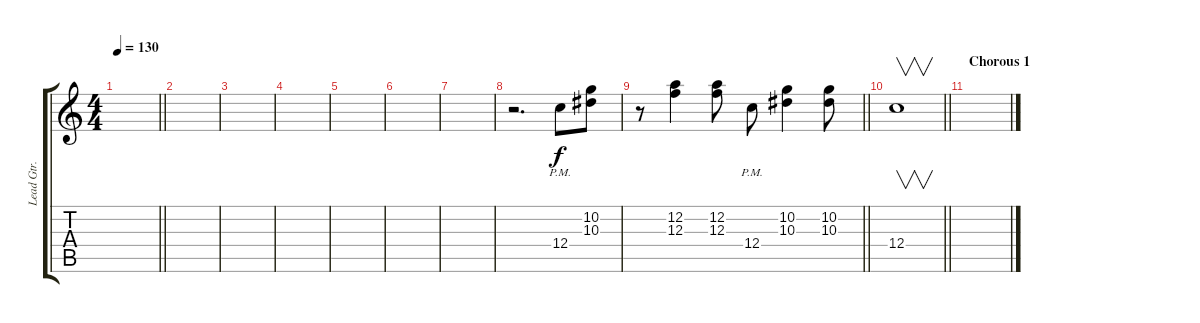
\track ("Lead Gtr." "Lead Gtr.") {instrument distortionguitar}
\staff {score tabs}
\tuning (D4 A3 F3 C3 G2 C2) {hide}
\ts (4 4)
\tempo 130
\clef g2
\barLineRight lightlight
\ks c
|
\section ("" "")
|
|
|
|
|
|
r.2{d} 12.4{pm}.8{volume 8 balance 3} (10.2 10.3).8 |
\barLineRight lightlight
r.8 (12.2 12.3).4 (12.2 12.3).8 12.4{pm}.8 (10.2 10.3).4 (10.2 10.3).8 |
\section ("" "")
\barLineRight lightlight
12.4.1{v volume 0} |
\section ("" "Chorous 1")
